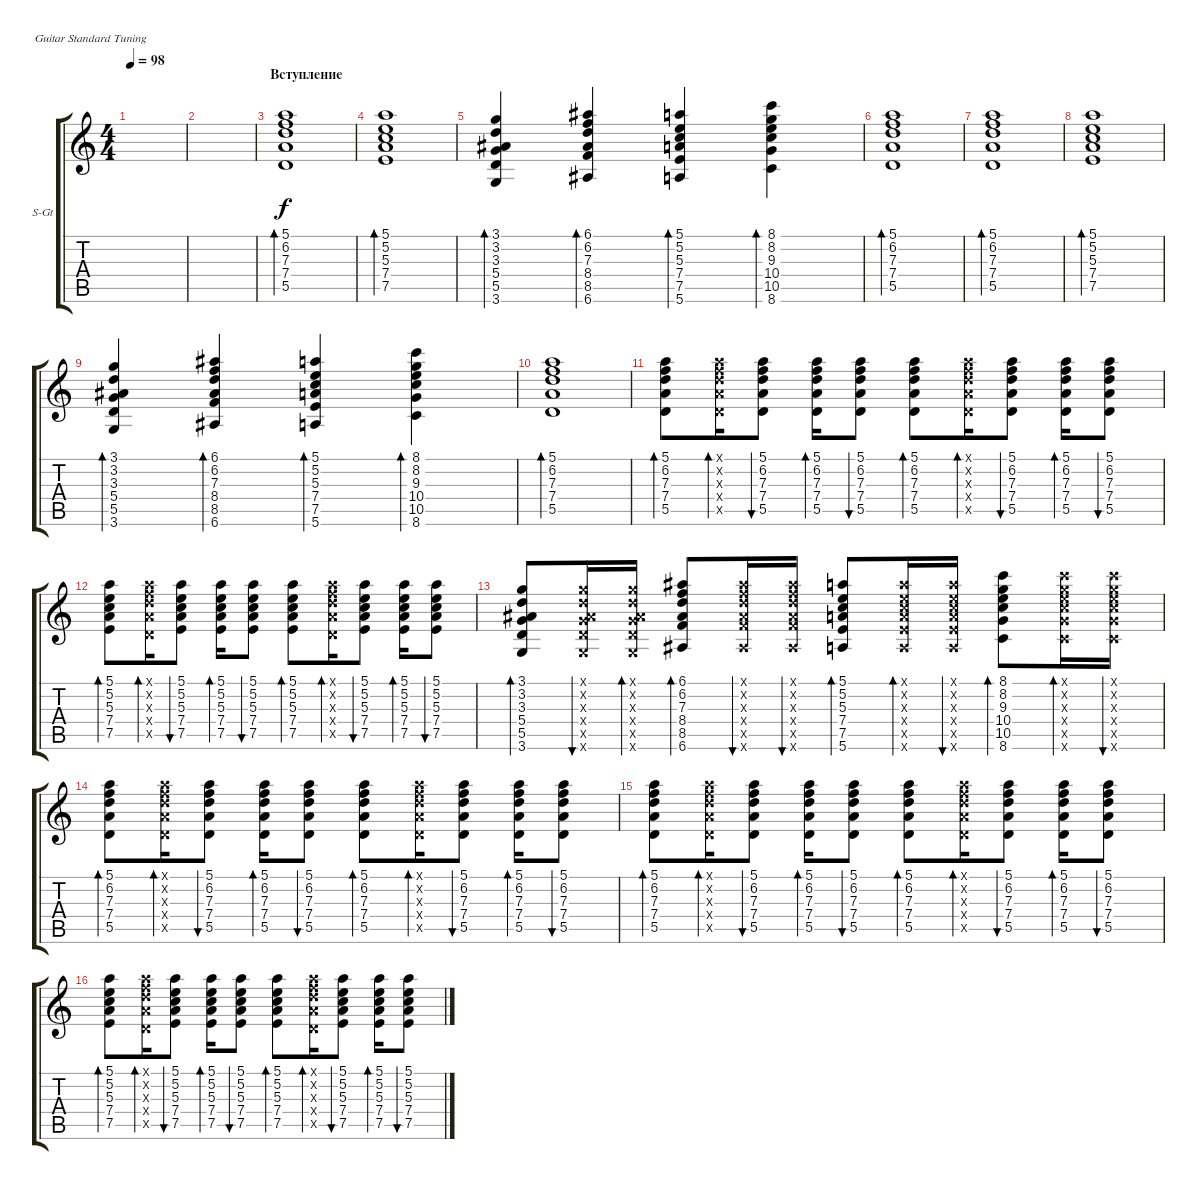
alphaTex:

\defaultSystemsLayout 4
\bracketExtendMode groupsimilarinstruments
\firstSystemTrackNameOrientation horizontal
\otherSystemsTrackNameOrientation horizontal
\track ("В. Бутусов (гитара)" "S-Gt") {instrument acousticguitarsteel}
\staff {score tabs}
\tuning (E4 B3 G3 D3 A2 E2)
\ts (4 4)
\tempo 98
\clef g2
\ks c
|
|
\section ("" "Вступление")
(5.5 7.4 7.3 6.2 5.1).1{bd 39} |
(7.5 7.4 5.3 5.2 5.1).1{bd 36} |
(3.6 5.5 5.4 3.3 3.2 3.1).4{bd 36} (6.6 8.5 8.4 7.3 6.2 6.1).4{bd 36} (5.6 7.5 7.4 5.3 5.1 5.2).4{bd 36} (8.6 10.5 10.4 9.3 8.2 8.1).4{bd 36} |
(5.5 7.4 7.3 6.2 5.1).1{bd 33} |
(5.5 7.4 7.3 6.2 5.1).1{bd 39} |
(7.5 7.4 5.3 5.2 5.1).1{bd 36} |
(3.6 5.5 5.4 3.3 3.2 3.1).4{bd 36} (6.6 8.5 8.4 7.3 6.2 6.1).4{bd 36} (5.6 7.5 7.4 5.3 5.1 5.2).4{bd 36} (8.6 10.5 10.4 9.3 8.2 8.1).4{bd 36} |
(5.5 7.4 7.3 6.2 5.1).1{bd 33} |
(5.5 7.4 7.3 6.2 5.1).8{bd 30} (5.5{x} 7.4{x} 7.3{x} 6.2{x} 5.1{x}).16{bd 30} (5.5 7.4 7.3 6.2 5.1).8{bu 31} (5.5 7.4 7.3 6.2 5.1).16{bd 30} (5.5 7.4 7.3 6.2 5.1).8{bu 31} (5.5 7.4 7.3 6.2 5.1).8{bd 30} (5.5{x} 7.4{x} 7.3{x} 6.2{x} 5.1{x}).16{bd 30} (5.5 7.4 7.3 6.2 5.1).8{bu 31} (5.5 7.4 7.3 6.2 5.1).16{bd 30} (5.5 7.4 7.3 6.2 5.1).8{bu 31} |
(7.5 7.4 5.3 5.2 5.1).8{bd 30} (5.5{x} 7.4{x} 7.3{x} 6.2{x} 5.1{x}).16{bd 30} (7.5 7.4 5.3 5.2 5.1).8{bu 31} (7.5 7.4 5.3 5.2 5.1).16{bd 30} (7.5 7.4 5.3 5.2 5.1).8{bu 31} (7.5 7.4 5.3 5.2 5.1).8{bd 30} (5.5{x} 7.4{x} 7.3{x} 6.2{x} 5.1{x}).16{bd 30} (7.5 7.4 5.3 5.2 5.1).8{bu 31} (7.5 7.4 5.3 5.2 5.1).16{bd 30} (7.5 7.4 5.3 5.2 5.1).8{bu 31} |
(3.6 5.5 5.4 3.3 3.2 3.1).8{bd 30} (3.6{x} 5.5{x} 5.4{x} 3.3{x} 3.2{x} 3.1{x}).16{bu 30} (3.6{x} 5.5{x} 5.4{x} 3.3{x} 3.2{x} 3.1{x}).16{bd 30} (6.6 8.5 8.4 7.3 6.2 6.1).8{bd 30} (6.6{x} 8.5{x} 8.4{x} 7.3{x} 6.2{x} 6.1{x}).16{bu 30} (6.6{x} 8.5{x} 8.4{x} 7.3{x} 6.2{x} 6.1{x}).16{bu 30} (5.6 7.5 7.4 5.3 5.1 5.2).8{bd 30} (5.6{x} 7.5{x} 7.4{x} 5.3{x} 5.1{x} 5.2{x}).16{bd 30} (5.6{x} 7.5{x} 7.4{x} 5.3{x} 5.1{x} 5.2{x}).16{bu 30} (8.6 10.5 10.4 9.3 8.2 8.1).8{bd 30} (8.6{x} 10.5{x} 10.4{x} 9.3{x} 8.2{x} 8.1{x}).16{bd 30} (8.6{x} 10.5{x} 10.4{x} 9.3{x} 8.2{x} 8.1{x}).16{bu 30} |
(5.5 7.4 7.3 6.2 5.1).8{bd 30} (5.5{x} 7.4{x} 7.3{x} 6.2{x} 5.1{x}).16{bd 30} (5.5 7.4 7.3 6.2 5.1).8{bu 31} (5.5 7.4 7.3 6.2 5.1).16{bd 30} (5.5 7.4 7.3 6.2 5.1).8{bu 31} (5.5 7.4 7.3 6.2 5.1).8{bd 30} (5.5{x} 7.4{x} 7.3{x} 6.2{x} 5.1{x}).16{bd 30} (5.5 7.4 7.3 6.2 5.1).8{bu 31} (5.5 7.4 7.3 6.2 5.1).16{bd 30} (5.5 7.4 7.3 6.2 5.1).8{bu 31} |
(5.5 7.4 7.3 6.2 5.1).8{bd 30} (5.5{x} 7.4{x} 7.3{x} 6.2{x} 5.1{x}).16{bd 30} (5.5 7.4 7.3 6.2 5.1).8{bu 31} (5.5 7.4 7.3 6.2 5.1).16{bd 30} (5.5 7.4 7.3 6.2 5.1).8{bu 31} (5.5 7.4 7.3 6.2 5.1).8{bd 30} (5.5{x} 7.4{x} 7.3{x} 6.2{x} 5.1{x}).16{bd 30} (5.5 7.4 7.3 6.2 5.1).8{bu 31} (5.5 7.4 7.3 6.2 5.1).16{bd 30} (5.5 7.4 7.3 6.2 5.1).8{bu 31} |
(7.5 7.4 5.3 5.2 5.1).8{bd 30} (5.5{x} 7.4{x} 7.3{x} 6.2{x} 5.1{x}).16{bd 30} (7.5 7.4 5.3 5.2 5.1).8{bu 31} (7.5 7.4 5.3 5.2 5.1).16{bd 30} (7.5 7.4 5.3 5.2 5.1).8{bu 31} (7.5 7.4 5.3 5.2 5.1).8{bd 30} (5.5{x} 7.4{x} 7.3{x} 6.2{x} 5.1{x}).16{bd 30} (7.5 7.4 5.3 5.2 5.1).8{bu 31} (7.5 7.4 5.3 5.2 5.1).16{bd 30} (7.5 7.4 5.3 5.2 5.1).8{bu 31}
